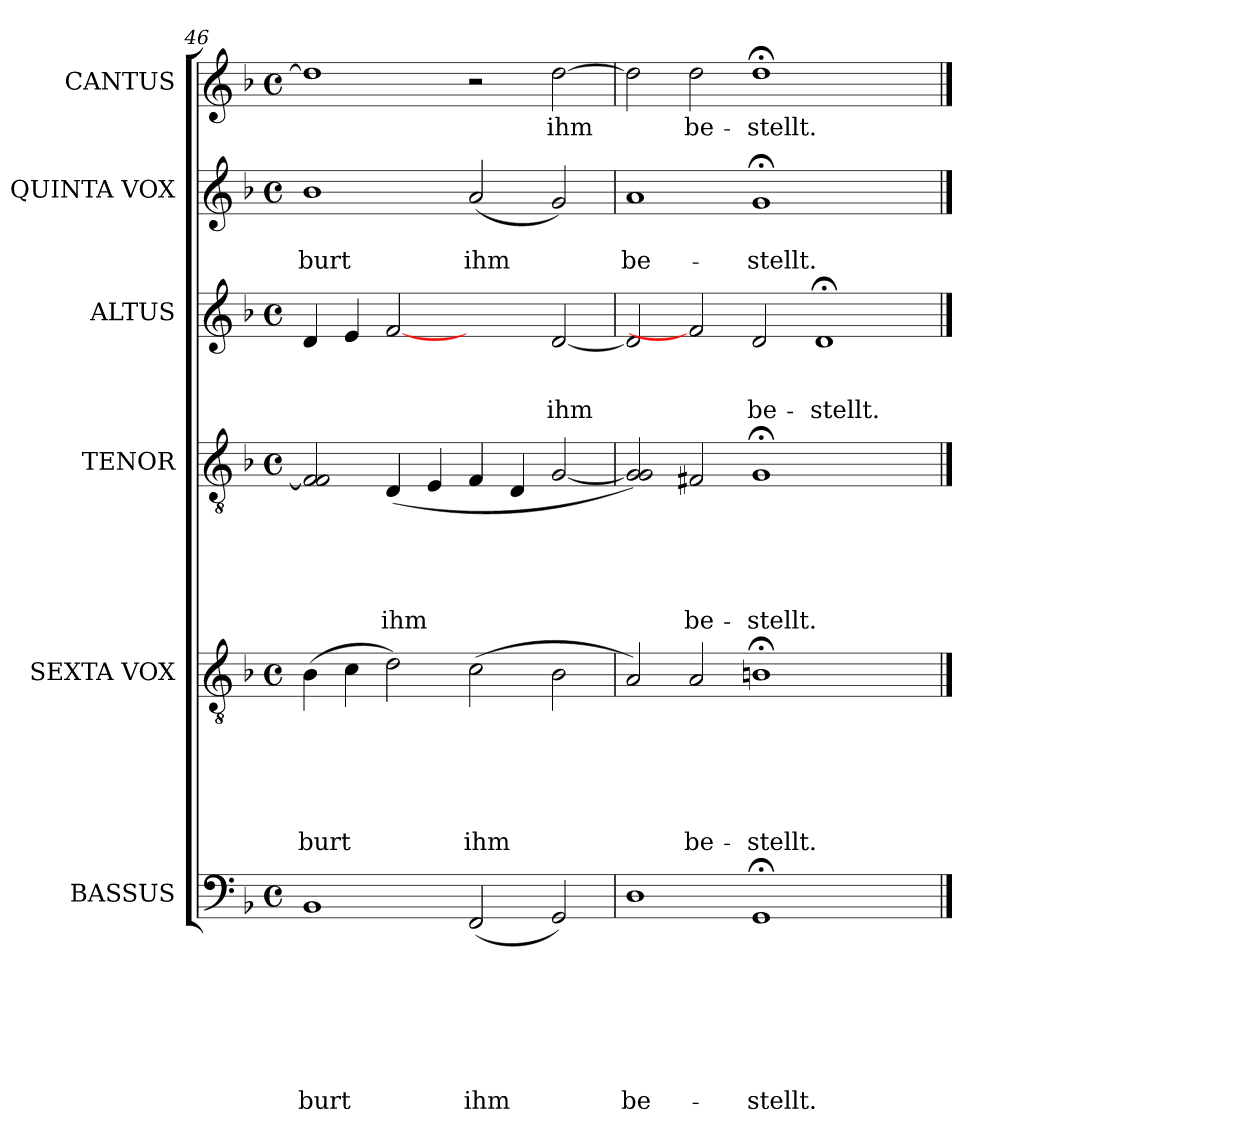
**kern	**text	**text	**text	**text	**text	**text	**text	**kern	**text	**text	**text	**text	**text	**text	**kern	**text	**text	**text	**text	**text	**kern	**text	**text	**text	**kern	**text	**text	**kern	**text
*part6	*part6	*part6	*part6	*part6	*part6	*part6	*part6	*part5	*part5	*part5	*part5	*part5	*part5	*part5	*part4	*part4	*part4	*part4	*part4	*part4	*part3	*part3	*part3	*part3	*part2	*part2	*part2	*part1	*part1
*staff6	*staff6	*staff6	*staff6	*staff6	*staff6	*staff6	*staff6	*staff5	*staff5	*staff5	*staff5	*staff5	*staff5	*staff5	*staff4	*staff4	*staff4	*staff4	*staff4	*staff4	*staff3	*staff3	*staff3	*staff3	*staff2	*staff2	*staff2	*staff1	*staff1
*I"BASSUS	*	*	*	*	*	*	*	*I"SEXTA VOX	*	*	*	*	*	*	*I"TENOR	*	*	*	*	*	*I"ALTUS	*	*	*	*I"QUINTA VOX	*	*	*I"CANTUS	*
*clefF4	*	*	*	*	*	*	*	*clefGv2	*	*	*	*	*	*	*clefGv2	*	*	*	*	*	*clefG2	*	*	*	*clefG2	*	*	*clefG2	*
*k[b-]	*	*	*	*	*	*	*	*k[b-]	*	*	*	*	*	*	*k[b-]	*	*	*	*	*	*k[b-]	*	*	*	*k[b-]	*	*	*k[b-]	*
*F:	*	*	*	*	*	*	*	*F:	*	*	*	*	*	*	*F:	*	*	*	*	*	*F:	*	*	*	*F:	*	*	*F:	*
*M4/4	*	*	*	*	*	*	*	*M4/4	*	*	*	*	*	*	*M4/4	*	*	*	*	*	*M4/4	*	*	*	*M4/4	*	*	*M4/4	*
*met(c)	*	*	*	*	*	*	*	*met(c)	*	*	*	*	*	*	*met(c)	*	*	*	*	*	*met(c)	*	*	*	*met(c)	*	*	*met(c)	*
=46	=46	=46	=46	=46	=46	=46	=46	=46	=46	=46	=46	=46	=46	=46	=46	=46	=46	=46	=46	=46	=46	=46	=46	=46	=46	=46	=46	=46	=46
!	!	!	!	!	!	!	!LO:LY:b	!	!	!	!	!	!	!LO:LY:b	!	!	!	!	!	!	!	!	!	!	!	!	!LO:LY:b	!	!
1BB-	.	.	.	.	.	.	-burt	(>4B-\	.	.	.	.	.	-burt	2F/] 2F/	.	.	.	.	.	4d/	.	.	.	1b-	.	-burt	1dd]	.
.	.	.	.	.	.	.	.	4c\	.	.	.	.	.	.	.	.	.	.	.	.	4e/	.	.	.	.	.	.	.	.
!	!	!	!	!	!	!	!	!	!	!	!	!	!	!	!	!	!	!	!	!LO:LY:b	!	!	!	!	!	!	!	!	!
.	.	.	.	.	.	.	.	2d\)	.	.	.	.	.	.	(<4D/	.	.	.	.	ihm	[2f	.	.	.	.	.	.	.	.
.	.	.	.	.	.	.	.	.	.	.	.	.	.	.	4E/	.	.	.	.	.	.	.	.	.	.	.	.	.	.
!	!	!	!	!	!	!	!LO:LY:b	!	!	!	!	!	!	!LO:LY:b	!	!	!	!	!	!	!	!	!	!	!	!	!LO:LY:b	!	!
(<2FF/	.	.	.	.	.	.	ihm	(>2c\	.	.	.	.	.	ihm	4F/	.	.	.	.	.	2ryy	.	.	.	(<2a/	.	ihm	2r	.
.	.	.	.	.	.	.	.	.	.	.	.	.	.	.	4D/	.	.	.	.	.	.	.	.	.	.	.	.	.	.
!	!	!	!	!	!	!	!	!	!	!	!	!	!	!	!	!	!	!	!	!	!	!	!	!LO:LY:b:rj	!	!	!	!	!LO:LY:b
2GG/)	.	.	.	.	.	.	.	2B-\	.	.	.	.	.	.	[<2G/	.	.	.	.	.	[<2d/	.	.	ihm	2g/)	.	.	[>2dd\	ihm
=47	=47	=47	=47	=47	=47	=47	=47	=47	=47	=47	=47	=47	=47	=47	=47	=47	=47	=47	=47	=47	=47	=47	=47	=47	=47	=47	=47	=47	=47
!	!	!	!	!	!	!	!LO:LY:b	!	!	!	!	!	!	!	!	!	!	!	!	!	!	!	!	!	!	!	!LO:LY:b	!	!
1D	.	.	.	.	.	.	be-	2A/)	.	.	.	.	.	.	2G/] 2G/)	.	.	.	.	.	2d/]	.	.	.	1a	.	be-	2dd\]	.
!	!	!	!	!	!	!	!	!	!	!	!	!	!	!LO:LY:b	!	!	!	!	!	!LO:LY:b	!	!	!	!	!	!	!	!	!LO:LY:b
.	.	.	.	.	.	.	.	2A/	.	.	.	.	.	be-	2F#X/	.	.	.	.	be-	2f]	.	.	.	.	.	.	2dd\	be-
!	!	!	!	!	!	!	!LO:LY:b	!	!	!	!	!	!	!LO:LY:b	!	!	!	!	!	!LO:LY:b	!	!	!	!LO:LY:b:rj	!	!	!LO:LY:b	!	!LO:LY:b
1GG;	.	.	.	.	.	.	-stellt.	1Bn;<	.	.	.	.	.	-stellt.	1G;	.	.	.	.	-stellt.	2d/	.	.	be-	1g;	.	-stellt.	1dd;<	-stellt.
!	!	!	!	!	!	!	!	!	!	!	!	!	!	!	!	!	!	!	!	!	!	!	!	!LO:LY:b:rj	!	!	!	!	!
.	.	.	.	.	.	.	.	.	.	.	.	.	.	.	.	.	.	.	.	.	1d;	.	.	-stellt.	.	.	.	.	.
2ryy	.	.	.	.	.	.	.	2ryy	.	.	.	.	.	.	2ryy	.	.	.	.	.	.	.	.	.	2ryy	.	.	2ryy	.
==	==	==	==	==	==	==	==	==	==	==	==	==	==	==	==	==	==	==	==	==	==	==	==	==	==	==	==	==	==
*-	*-	*-	*-	*-	*-	*-	*-	*-	*-	*-	*-	*-	*-	*-	*-	*-	*-	*-	*-	*-	*-	*-	*-	*-	*-	*-	*-	*-	*-
